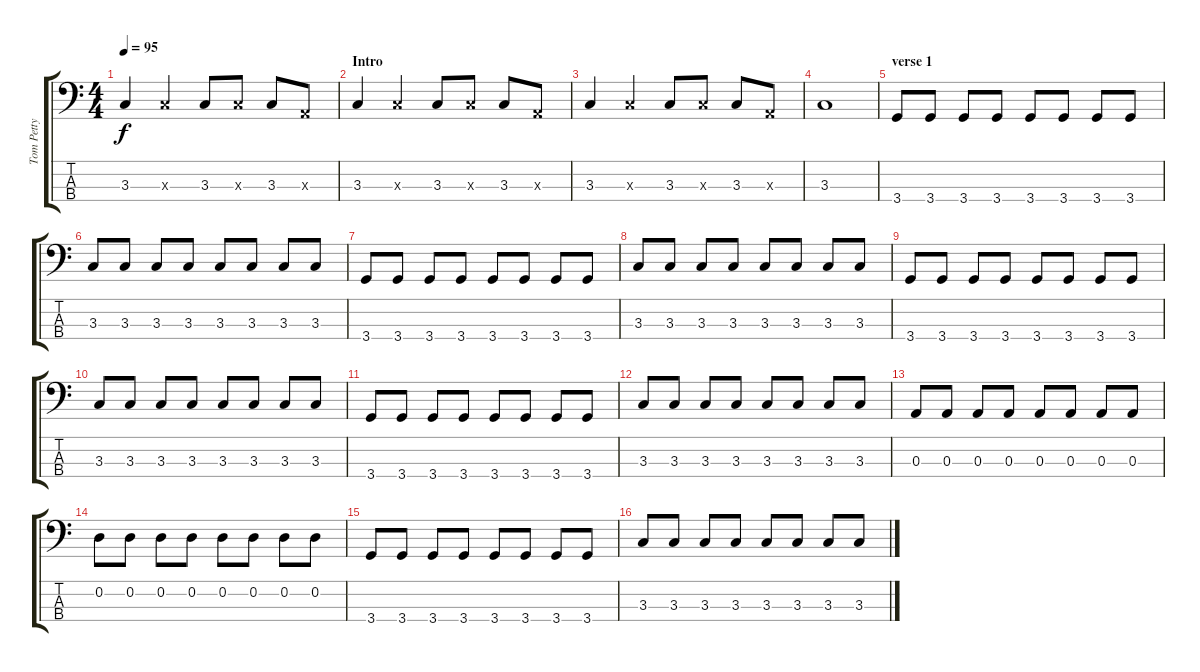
\track ("Tom Petty" "Tom Petty") {instrument electricbassfinger}
\staff {score tabs}
\tuning (G2 D2 A1 E1) {hide}
\ts (4 4)
\tempo 95
\clef f4
\ks c
3.3.4{dy f instrument electricbassfinger} 3.3{x}.4 3.3.8 3.3{x}.8 3.3.8 0.3{x}.8 |
\section ("" "Intro")
3.3.4 3.3{x}.4 3.3.8 3.3{x}.8 3.3.8 0.3{x}.8 |
3.3.4 3.3{x}.4 3.3.8 3.3{x}.8 3.3.8 0.3{x}.8 |
3.3.1 |
\section ("" "verse 1")
3.4.8 3.4.8 3.4.8 3.4.8 3.4.8 3.4.8 3.4.8 3.4.8 |
3.3.8 3.3.8 3.3.8 3.3.8 3.3.8 3.3.8 3.3.8 3.3.8 |
3.4.8 3.4.8 3.4.8 3.4.8 3.4.8 3.4.8 3.4.8 3.4.8 |
3.3.8 3.3.8 3.3.8 3.3.8 3.3.8 3.3.8 3.3.8 3.3.8 |
3.4.8 3.4.8 3.4.8 3.4.8 3.4.8 3.4.8 3.4.8 3.4.8 |
3.3.8 3.3.8 3.3.8 3.3.8 3.3.8 3.3.8 3.3.8 3.3.8 |
3.4.8 3.4.8 3.4.8 3.4.8 3.4.8 3.4.8 3.4.8 3.4.8 |
3.3.8 3.3.8 3.3.8 3.3.8 3.3.8 3.3.8 3.3.8 3.3.8 |
0.3.8 0.3.8 0.3.8 0.3.8 0.3.8 0.3.8 0.3.8 0.3.8 |
0.2.8 0.2.8 0.2.8 0.2.8 0.2.8 0.2.8 0.2.8 0.2.8 |
3.4.8 3.4.8 3.4.8 3.4.8 3.4.8 3.4.8 3.4.8 3.4.8 |
3.3.8 3.3.8 3.3.8 3.3.8 3.3.8 3.3.8 3.3.8 3.3.8
